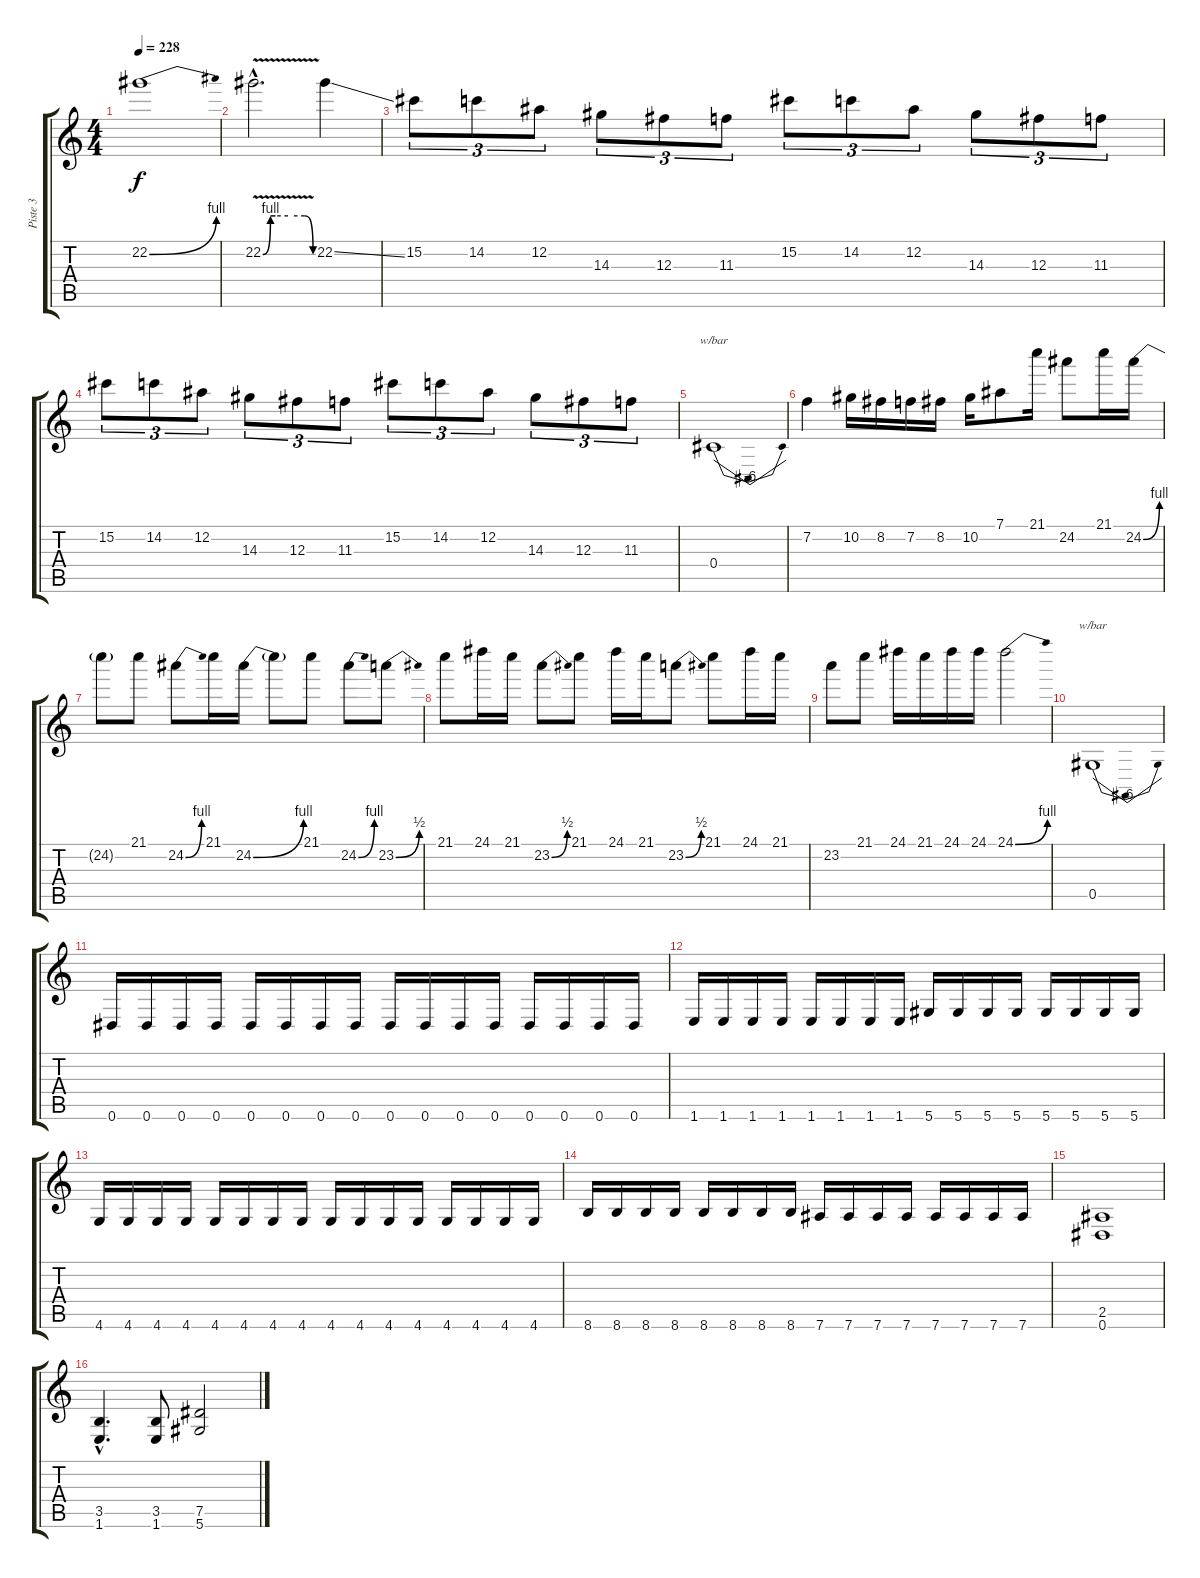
\track ("Piste 3" "Piste 3") {instrument distortionguitar}
\staff {score tabs}
\tuning (Eb4 Bb3 Gb3 Db3 Ab2 Eb2) {hide}
\ts (4 4)
\tempo 228
\clef g2
\ks c
22.2{be (bend 0 0 60 4)}.1{dy f} |
22.2{be (custom 0 0 9 4 15 4 30 4 50 4 60 0) v hac}.2{d} 22.2{ss}.4 |
15.2.8{tu (3 2)} 14.2.8{tu (3 2)} 12.2.8{tu (3 2)} 14.3.8{tu (3 2)} 12.3.8{tu (3 2)} 11.3.8{tu (3 2)} 15.2.8{tu (3 2)} 14.2.8{tu (3 2)} 12.2.8{tu (3 2)} 14.3.8{tu (3 2)} 12.3.8{tu (3 2)} 11.3.8{tu (3 2)} |
15.2.8{tu (3 2)} 14.2.8{tu (3 2)} 12.2.8{tu (3 2)} 14.3.8{tu (3 2)} 12.3.8{tu (3 2)} 11.3.8{tu (3 2)} 15.2.8{tu (3 2)} 14.2.8{tu (3 2)} 12.2.8{tu (3 2)} 14.3.8{tu (3 2)} 12.3.8{tu (3 2)} 11.3.8{tu (3 2)} |
0.4.1{tbe (dip default 0 0 30 -24 60 0)} |
7.2.4 10.2.16 8.2.16 7.2.16 8.2.16 10.2.16 7.1.8 21.1.16 24.2.8 21.1.16 24.2{be (bend 0 0 60 4)}.16 |
24.2{t}.8 21.1.8 24.2{be (bend 0 0 60 4)}.8 21.1.16 24.2{be (bend 0 0 60 4)}.16 24.2{t}.8 21.1.8 24.2{be (bend 0 0 60 4)}.8 23.2{be (bend 0 0 60 2)}.8 |
21.1.8 24.1.16 21.1.16 23.2{be (bend 0 0 60 2)}.8 21.1.8 24.1.16 21.1.16 23.2{be (bend 0 0 60 2)}.8 21.1.8 24.1.16 21.1.16 |
23.2.8 21.1.8 24.1.16 21.1.16 24.1.16 24.1.16 24.1{be (bend 0 0 60 4)}.2 |
0.5.1{tbe (dip default 0 0 30 -24 60 0)} |
0.6.16{volume 13} 0.6.16 0.6.16 0.6.16 0.6.16 0.6.16 0.6.16 0.6.16 0.6.16 0.6.16 0.6.16 0.6.16 0.6.16 0.6.16 0.6.16 0.6.16 |
1.6.16 1.6.16 1.6.16 1.6.16 1.6.16 1.6.16 1.6.16 1.6.16 5.6.16 5.6.16 5.6.16 5.6.16 5.6.16 5.6.16 5.6.16 5.6.16 |
4.6.16 4.6.16 4.6.16 4.6.16 4.6.16 4.6.16 4.6.16 4.6.16 4.6.16 4.6.16 4.6.16 4.6.16 4.6.16 4.6.16 4.6.16 4.6.16 |
8.6.16 8.6.16 8.6.16 8.6.16 8.6.16 8.6.16 8.6.16 8.6.16 7.6.16 7.6.16 7.6.16 7.6.16 7.6.16 7.6.16 7.6.16 7.6.16 |
(2.5 0.6).1 |
(3.5{hac} 1.6{hac}).4{d} (3.5 1.6).8 (7.5 5.6).2
